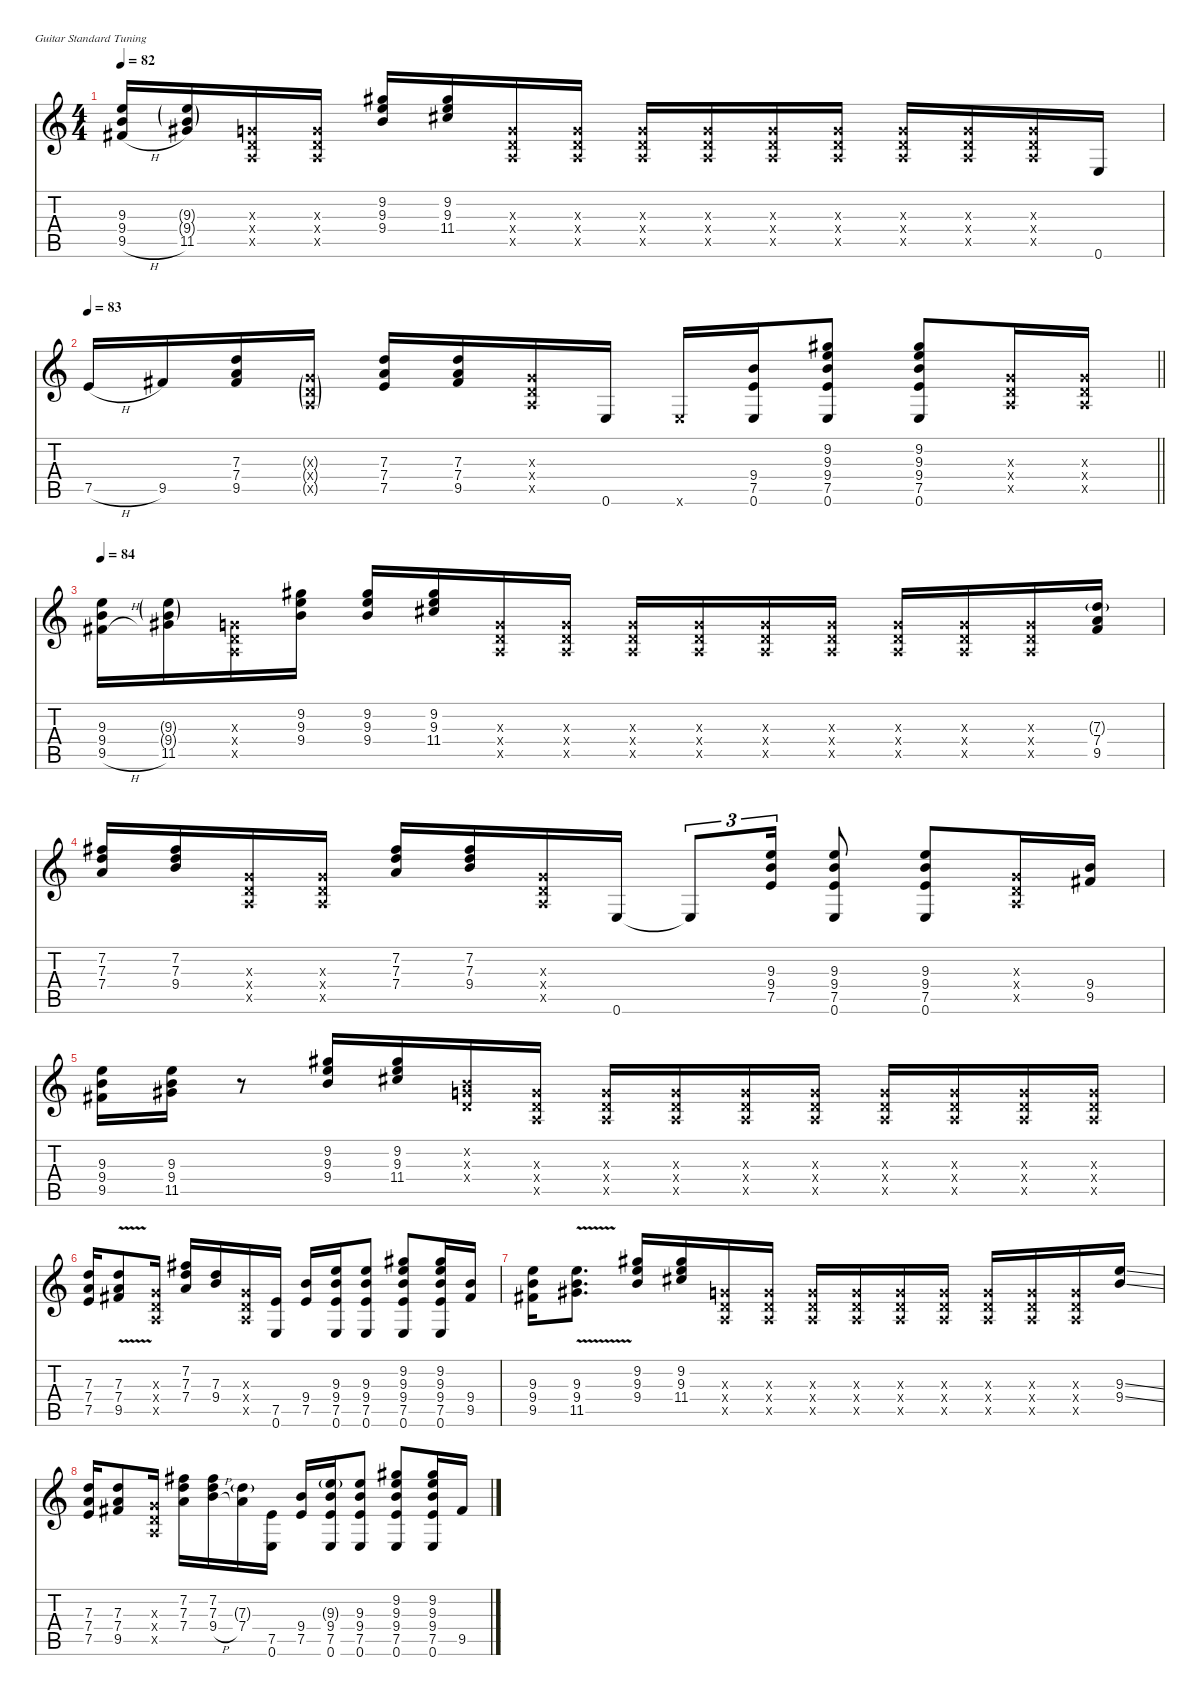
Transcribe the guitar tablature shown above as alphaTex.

\defaultSystemsLayout 4
\hideDynamics
\bracketExtendMode nobrackets
\singleTrackTrackNamePolicy hidden
\multiTrackTrackNamePolicy hidden
\firstSystemTrackNameMode fullname
\firstSystemTrackNameOrientation horizontal
\otherSystemsTrackNameOrientation horizontal
\track ("Jimmy Page (Distorted Electric Guitar)" "dist.guit.") {instrument distortionguitar}
\staff {score tabs}
\tuning (E4 B3 G3 D3 A2 E2)
\ts (4 4)
\tempo 82
\clef g2
\ks c
(9.3 9.4 9.5{h acc #}).16{dy f beam Up} (9.3{g} 9.4{g} 11.5{acc #}).16{beam Up} (0.3{x} 0.4{x} 0.5{x}).16{beam Up} (0.3{x} 0.4{x} 0.5{x}).16{beam Up} (9.2{acc #} 9.3 9.4).16{beam Up} (9.2{acc #} 9.3 11.4{acc #}).16{beam Up} (0.3{x} 0.4{x} 0.5{x}).16{beam Up} (0.3{x} 0.4{x} 0.5{x}).16{beam Up} (0.3{x} 0.4{x} 0.5{x}).16{beam Up} (0.3{x} 0.4{x} 0.5{x}).16{beam Up} (0.3{x} 0.4{x} 0.5{x}).16{beam Up} (0.3{x} 0.4{x} 0.5{x}).16{beam Up} (0.3{x} 0.4{x} 0.5{x}).16{beam Up} (0.3{x} 0.4{x} 0.5{x}).16{beam Up} (0.3{x} 0.4{x} 0.5{x}).16{beam Up} 0.6.16{beam Up} |
\tempo 83
\barLineRight lightlight
7.5{h}.16{beam Up} 9.5{acc #}.16{beam Up} (7.3 7.4 9.5{acc #}).16{beam Up} (0.3{g x} 0.4{g x} 0.5{g x}).16{beam Up} (7.3 7.4 7.5).16{beam Up} (7.3 7.4 9.5{acc #}).16{beam Up} (0.3{x} 0.4{x} 0.5{x}).16{beam Up} 0.6.16{beam Up} 0.6{x}.16{beam Up} (9.4 7.5 0.6).16{beam Up} (9.2{acc #} 9.3 9.4 7.5 0.6).8{beam Up} (9.2{acc #} 9.3 9.4 7.5 0.6).8{beam Up} (0.3{x} 0.4{x} 0.5{x}).16{beam Up} (0.3{x} 0.4{x} 0.5{x}).16{beam Up} |
\tempo 84
(9.3 9.4 9.5{h acc #}).16{beam Down} (9.3{g} 9.4{g} 11.5{acc #}).16{beam Down} (0.3{x} 0.4{x} 0.5{x}).16{beam Down} (9.2{acc #} 9.3 9.4).16{beam Down} (9.2{acc #} 9.3 9.4).16{beam Up} (9.2{acc #} 9.3 11.4{acc #}).16{beam Up} (0.3{x} 0.4{x} 0.5{x}).16{beam Up} (0.3{x} 0.4{x} 0.5{x}).16{beam Up} (0.3{x} 0.4{x} 0.5{x}).16{beam Up} (0.3{x} 0.4{x} 0.5{x}).16{beam Up} (0.3{x} 0.4{x} 0.5{x}).16{beam Up} (0.3{x} 0.4{x} 0.5{x}).16{beam Up} (0.3{x} 0.4{x} 0.5{x}).16{beam Up} (0.3{x} 0.4{x} 0.5{x}).16{beam Up} (0.3{x} 0.4{x} 0.5{x}).16{beam Up} (7.3{g} 7.4 9.5{acc #}).16{beam Up} |
(7.2{acc #} 7.3 7.4).16{beam Up} (7.2{acc #} 7.3 9.4).16{beam Up} (0.3{x} 0.4{x} 0.5{x}).16{beam Up} (0.3{x} 0.4{x} 0.5{x}).16{beam Up} (7.2{acc #} 7.3 7.4).16{beam Up} (7.2{acc #} 7.3 9.4).16{beam Up} (0.3{x} 0.4{x} 0.5{x}).16{beam Up} 0.6.16{beam Up} 0.6{t}.8{tu (3 2) beam Up} (9.3 9.4 7.5).16{tu (3 2) beam Up} (9.3 9.4 7.5 0.6).8{beam Up} (9.3 9.4 7.5 0.6).8{beam Up} (0.3{x} 0.4{x} 0.5{x}).16{beam Up} (9.4 9.5{acc #}).16{beam Up} |
(9.3 9.4 9.5{acc #}).16{beam Down} (9.3 9.4 11.5{acc #}).16{beam Down} r.8{beam Down} (9.2{acc #} 9.3 9.4).16{beam Up} (9.2{acc #} 9.3 11.4{acc #}).16{beam Up} (0.2{x} 0.3{x} 0.4{x}).16{beam Up} (0.3{x} 0.4{x} 0.5{x}).16{beam Up} (0.3{x} 0.4{x} 0.5{x}).16{beam Up} (0.3{x} 0.4{x} 0.5{x}).16{beam Up} (0.3{x} 0.4{x} 0.5{x}).16{beam Up} (0.3{x} 0.4{x} 0.5{x}).16{beam Up} (0.3{x} 0.4{x} 0.5{x}).16{beam Up} (0.3{x} 0.4{x} 0.5{x}).16{beam Up} (0.3{x} 0.4{x} 0.5{x}).16{beam Up} (0.3{x} 0.4{x} 0.5{x}).16{beam Up} |
(7.3 7.4 7.5).16{beam Up} (7.3{v} 7.4{v} 9.5{v acc #}).8{beam Up} (0.3{x} 0.4{x} 0.5{x}).16{beam Up} (7.2{acc #} 7.3 7.4).16{beam Up} (7.3 9.4).16{beam Up} (0.3{x} 0.4{x} 0.5{x}).16{beam Up} (7.5 0.6).16{beam Up} (9.4 7.5).16{beam Up} (9.3 9.4 7.5 0.6).16{beam Up} (9.3 9.4 7.5 0.6).8{beam Up} (9.2{acc #} 9.3 9.4 7.5 0.6).8{beam Up} (9.2{acc #} 9.3 9.4 7.5 0.6).16{beam Up} (9.4 9.5{acc #}).16{beam Up} |
(9.3 9.4 9.5{acc #}).16{beam Down} (9.3{v} 9.4{v} 11.5{v acc #}).8{d beam Down} (9.2{acc #} 9.3 9.4).16{beam Up} (9.2{acc #} 9.3 11.4{acc #}).16{beam Up} (0.3{x} 0.4{x} 0.5{x}).16{beam Up} (0.3{x} 0.4{x} 0.5{x}).16{beam Up} (0.3{x} 0.4{x} 0.5{x}).16{beam Up} (0.3{x} 0.4{x} 0.5{x}).16{beam Up} (0.3{x} 0.4{x} 0.5{x}).16{beam Up} (0.3{x} 0.4{x} 0.5{x}).16{beam Up} (0.3{x} 0.4{x} 0.5{x}).16{beam Up} (0.3{x} 0.4{x} 0.5{x}).16{beam Up} (0.3{x} 0.4{x} 0.5{x}).16{beam Up} (9.3{ss} 9.4{ss}).16{beam Up} |
(7.3 7.4 7.5).16{beam Up} (7.3 7.4 9.5{acc #}).8{beam Up} (0.3{x} 0.4{x} 0.5{x}).16{beam Up} (7.2{acc #} 7.3 7.4).16{beam Down} (7.2{acc #} 7.3 9.4{h}).16{beam Down} (7.3{g} 7.4).16{beam Down} (7.5 0.6).16{beam Down} (9.4 7.5).16{beam Up} (9.3{g} 9.4 7.5 0.6).16{beam Up} (9.3 9.4 7.5 0.6).8{beam Up} (9.2{acc #} 9.3 9.4 7.5 0.6).8{beam Up} (9.2{acc #} 9.3 9.4 7.5 0.6).16{beam Up} 9.5{acc #}.16{beam Up}
